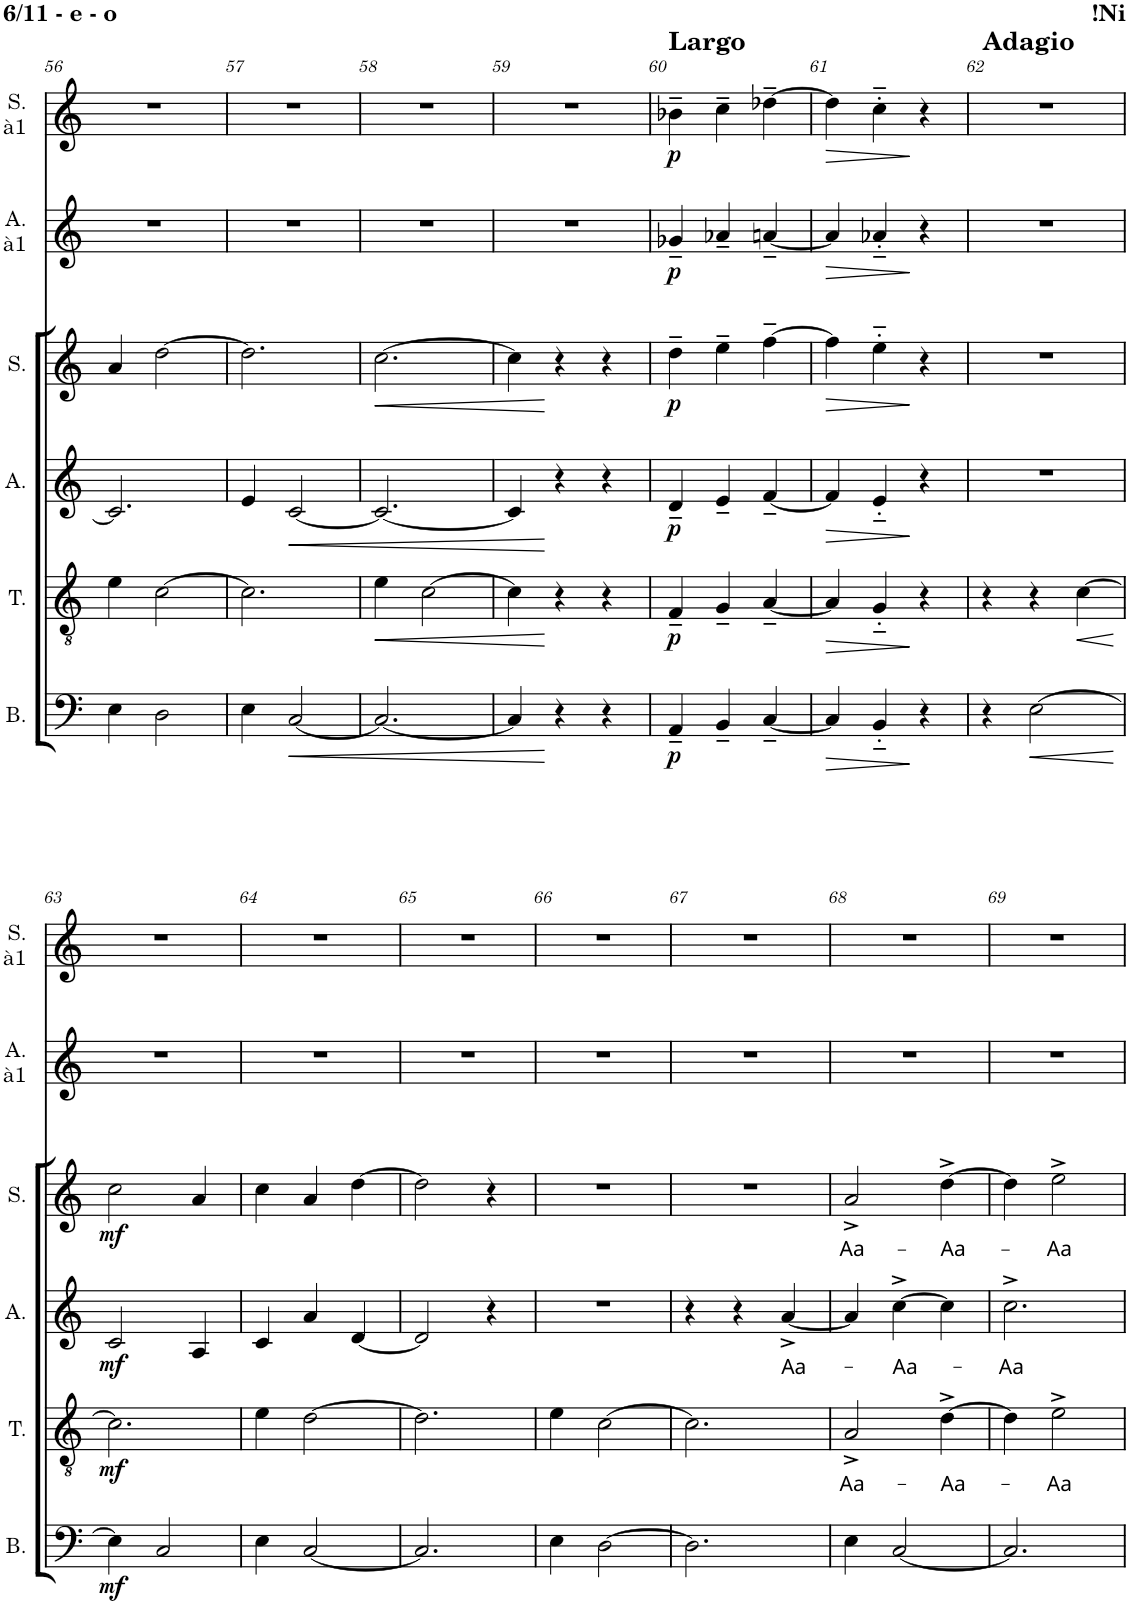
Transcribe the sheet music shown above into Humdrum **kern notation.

**kern	**dynam	**kern	**text	**dynam	**kern	**text	**dynam	**kern	**text	**dynam	**kern	**dynam	**kern	**dynam
*part6	*part6	*part5	*part5	*part5	*part4	*part4	*part4	*part3	*part3	*part3	*part2	*part2	*part1	*part1
*staff6	*staff6	*staff5	*staff5	*staff5	*staff4	*staff4	*staff4	*staff3	*staff3	*staff3	*staff2	*staff2	*staff1	*staff1
*I"Bass	*	*I"Tenor	*	*	*I"Alto	*	*	*I"Soprano	*	*	*I"Alto S	*	*I"Soprano S	*
*I'B.	*	*I'T.	*	*	*I'A.	*	*	*I'S.	*	*	*I'A. à1	*	*I'S. à1	*
!!LO:PB:g=z
*clefF4	*	*clefGv2	*	*	*clefG2	*	*	*clefG2	*	*	*clefG2	*	*clefG2	*
*k[]	*	*k[]	*	*	*k[]	*	*	*k[]	*	*	*k[]	*	*k[]	*
*M3/4	*	*M3/4	*	*	*M3/4	*	*	*M3/4	*	*	*M3/4	*	*M3/4	*
=56	=56	=56	=56	=56	=56	=56	=56	=56	=56	=56	=56	=56	=56	=56
4E\	.	4e\	.	.	2.c/]	.	.	4a/	.	.	2.r	.	2.r	.
2D\	.	[2c\	.	.	.	.	.	[2dd\	.	.	.	.	.	.
=57	=57	=57	=57	=57	=57	=57	=57	=57	=57	=57	=57	=57	=57	=57
4E\	.	2.c\]	.	.	4e/	.	.	2.dd\]	.	.	2.r	.	2.r	.
!	!LO:HP:b	!	!	!	!	!	!LO:HP:b	!	!	!	!	!	!	!
[2C/	<	.	.	.	[2c/	.	<	.	.	.	.	.	.	.
=58	=58	=58	=58	=58	=58	=58	=58	=58	=58	=58	=58	=58	=58	=58
!	!	!	!	!LO:HP:b	!	!	!	!	!	!LO:HP:b	!	!	!	!
2.C/_	.	4e\	.	<	2.c/_	.	.	[2.cc\	.	<	2.r	.	2.r	.
.	.	[2c\	.	.	.	.	.	.	.	.	.	.	.	.
=59	=59	=59	=59	=59	=59	=59	=59	=59	=59	=59	=59	=59	=59	=59
4C/]	.	4c\]	.	.	4c/]	.	.	4cc\]	.	.	2.r	.	2.r	.
4r	[	4r	.	[	4r	.	[	4r	.	[	.	.	.	.
4r	.	4r	.	.	4r	.	.	4r	.	.	.	.	.	.
=60	=60	=60	=60	=60	=60	=60	=60	=60	=60	=60	=60	=60	=60	=60
!	!	!	!	!	!	!	!	!	!	!	!	!	!LO:TX:a:B:t=Largo	!
!	!LO:DY:b	!	!	!LO:DY:b	!	!	!LO:DY:b	!	!	!LO:DY:b	!	!LO:DY:b	!	!LO:DY:b
4AA~/	p	4F~/	.	p	4d~/	.	p	4dd~\	.	p	4g-X~/	p	4b-X~\	p
4BB~/	.	4G~/	.	.	4e~/	.	.	4ee~\	.	.	4a-X~/	.	4cc~\	.
[4C~/	.	[4A~/	.	.	[4f~/	.	.	[4ff~\	.	.	[4an~/	.	[4dd-X~\	.
=61	=61	=61	=61	=61	=61	=61	=61	=61	=61	=61	=61	=61	=61	=61
!	!LO:HP:b	!	!	!LO:HP:b	!	!	!LO:HP:b	!	!	!LO:HP:b	!	!LO:HP:b	!	!LO:HP:b
4C/]	>	4A/]	.	>	4f/]	.	>	4ff\]	.	>	4a/]	>	4dd-\]	>
4BB'~/	.	4G'~/	.	.	4e'~/	.	.	4ee'~\	.	.	4a-X'~/	.	4cc'~\	.
4r	]	4r	.	]	4r	.	]	4r	.	]	4r	]	4r	]
=62	=62	=62	=62	=62	=62	=62	=62	=62	=62	=62	=62	=62	=62	=62
!	!	!	!	!	!	!	!	!	!	!	!	!	!LO:TX:a:B:t=Adagio	!
4r	.	4r	.	.	2.r	.	.	2.r	.	.	2.r	.	2.r	.
!	!LO:HP:b	!	!	!	!	!	!	!	!	!	!	!	!	!
[2E\	<	4r	.	.	.	.	.	.	.	.	.	.	.	.
!	!	!	!	!LO:HP:b	!	!	!	!	!	!	!	!	!	!
.	.	[4c\	.	<	.	.	.	.	.	.	.	.	.	.
.	[	.	.	[	.	.	.	.	.	.	.	.	.	.
!!LO:LB:g=z
=63	=63	=63	=63	=63	=63	=63	=63	=63	=63	=63	=63	=63	=63	=63
!	!LO:DY:b	!	!	!LO:DY:b	!	!	!LO:DY:b	!	!	!LO:DY:b	!	!	!	!
4E\]	mf	2.c\]	.	mf	2c/	.	mf	2cc\	.	mf	2.r	.	2.r	.
2C/	.	.	.	.	.	.	.	.	.	.	.	.	.	.
.	.	.	.	.	4A/	.	.	4a/	.	.	.	.	.	.
=64	=64	=64	=64	=64	=64	=64	=64	=64	=64	=64	=64	=64	=64	=64
4E\	.	4e\	.	.	4c/	.	.	4cc\	.	.	2.r	.	2.r	.
[2C/	.	[2d\	.	.	4a/	.	.	4a/	.	.	.	.	.	.
.	.	.	.	.	[4d/	.	.	[4dd\	.	.	.	.	.	.
=65	=65	=65	=65	=65	=65	=65	=65	=65	=65	=65	=65	=65	=65	=65
2.C/]	.	2.d\]	.	.	2d/]	.	.	2dd\]	.	.	2.r	.	2.r	.
.	.	.	.	.	4r	.	.	4r	.	.	.	.	.	.
=66	=66	=66	=66	=66	=66	=66	=66	=66	=66	=66	=66	=66	=66	=66
4E\	.	4e\	.	.	2.r	.	.	2.r	.	.	2.r	.	2.r	.
[2D\	.	[2c\	.	.	.	.	.	.	.	.	.	.	.	.
=67	=67	=67	=67	=67	=67	=67	=67	=67	=67	=67	=67	=67	=67	=67
2.D\]	.	2.c\]	.	.	4r	.	.	2.r	.	.	2.r	.	2.r	.
.	.	.	.	.	4r	.	.	.	.	.	.	.	.	.
!	!	!	!	!	!	!LO:LY:b	!	!	!	!	!	!	!	!
.	.	.	.	.	[4a^/	Aa-	.	.	.	.	.	.	.	.
=68	=68	=68	=68	=68	=68	=68	=68	=68	=68	=68	=68	=68	=68	=68
!	!	!	!LO:LY:b	!	!	!	!	!	!LO:LY:b	!	!	!	!	!
4E\	.	2A^/	Aa-	.	4a/]	.	.	2a^/	Aa-	.	2.r	.	2.r	.
!	!	!	!	!	!	!LO:LY:b	!	!	!	!	!	!	!	!
[2C/	.	.	.	.	[4cc^\	-Aa-	.	.	.	.	.	.	.	.
!	!	!	!LO:LY:b	!	!	!	!	!	!LO:LY:b	!	!	!	!	!
.	.	[4d^\	-Aa-	.	4cc\]	.	.	[4dd^\	-Aa-	.	.	.	.	.
=69	=69	=69	=69	=69	=69	=69	=69	=69	=69	=69	=69	=69	=69	=69
!	!	!	!	!	!	!LO:LY:b	!	!	!	!	!	!	!	!
2.C/]	.	4d\]	.	.	2.cc^\	-Aa	.	4dd\]	.	.	2.r	.	2.r	.
!	!	!	!LO:LY:b	!	!	!	!	!	!LO:LY:b	!	!	!	!	!
.	.	2e^\	-Aa	.	.	.	.	2ee^\	-Aa	.	.	.	.	.
=	=	=	=	=	=	=	=	=	=	=	=	=	=	=
*-	*-	*-	*-	*-	*-	*-	*-	*-	*-	*-	*-	*-	*-	*-
